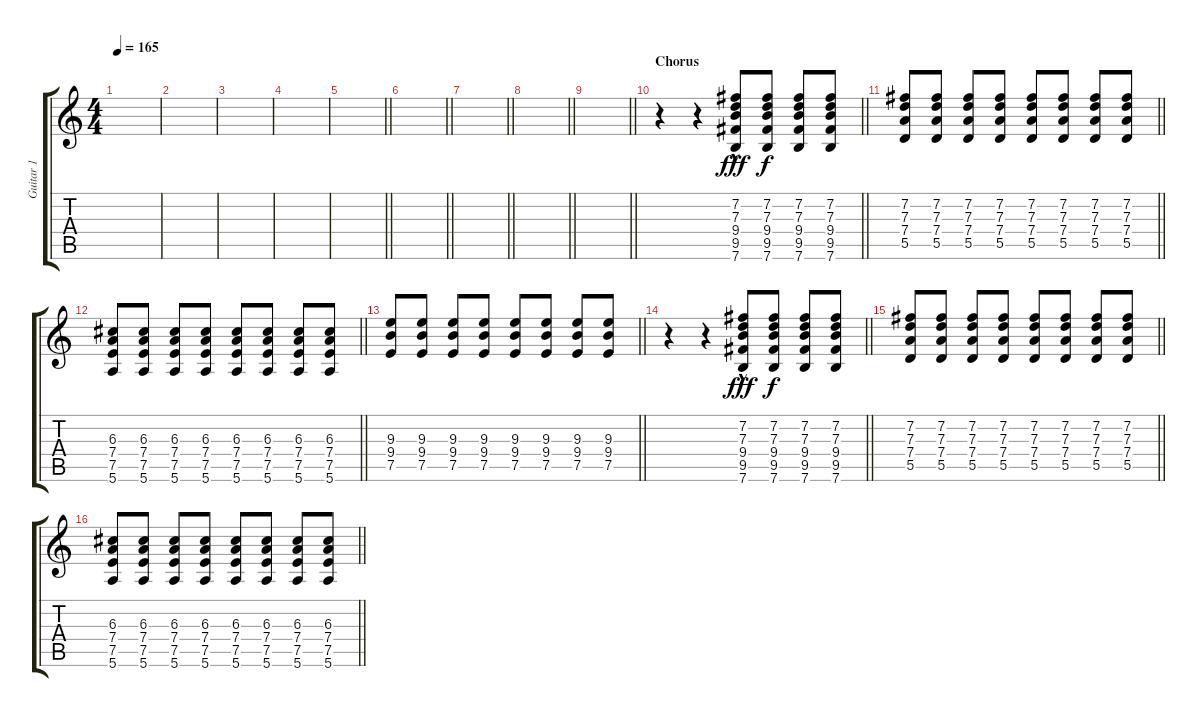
\track ("Guitar 1" "Guitar 1") {instrument distortionguitar}
\staff {score tabs}
\tuning (E4 B3 G3 D3 A2 E2) {hide}
\ts (4 4)
\tempo 165
\clef g2
\ks c
|
|
|
|
\barLineRight lightlight
|
\barLineRight lightlight
|
\barLineRight lightlight
|
\barLineRight lightlight
|
\barLineRight lightlight
|
\section ("" "Chorus")
\barLineRight lightlight
r.4 r.4 (7.2{hac} 7.3{hac} 9.4{hac} 9.5{hac} 7.6{hac}).8{dy fff} (7.2 7.3 9.4 9.5 7.6).8{dy f} (7.2 7.3 9.4 9.5 7.6).8 (7.2 7.3 9.4 9.5 7.6).8 |
\barLineRight lightlight
(7.2 7.3 7.4 5.5).8 (7.2 7.3 7.4 5.5).8 (7.2 7.3 7.4 5.5).8 (7.2 7.3 7.4 5.5).8 (7.2 7.3 7.4 5.5).8 (7.2 7.3 7.4 5.5).8 (7.2 7.3 7.4 5.5).8 (7.2 7.3 7.4 5.5).8 |
\barLineRight lightlight
(6.3 7.4 7.5 5.6).8 (6.3 7.4 7.5 5.6).8 (6.3 7.4 7.5 5.6).8 (6.3 7.4 7.5 5.6).8 (6.3 7.4 7.5 5.6).8 (6.3 7.4 7.5 5.6).8 (6.3 7.4 7.5 5.6).8 (6.3 7.4 7.5 5.6).8 |
\barLineRight lightlight
(9.3 9.4 7.5).8 (9.3 9.4 7.5).8 (9.3 9.4 7.5).8 (9.3 9.4 7.5).8 (9.3 9.4 7.5).8 (9.3 9.4 7.5).8 (9.3 9.4 7.5).8 (9.3 9.4 7.5).8 |
\barLineRight lightlight
r.4 r.4 (7.2{hac} 7.3{hac} 9.4{hac} 9.5{hac} 7.6{hac}).8{dy fff} (7.2 7.3 9.4 9.5 7.6).8{dy f} (7.2 7.3 9.4 9.5 7.6).8 (7.2 7.3 9.4 9.5 7.6).8 |
\barLineRight lightlight
(7.2 7.3 7.4 5.5).8 (7.2 7.3 7.4 5.5).8 (7.2 7.3 7.4 5.5).8 (7.2 7.3 7.4 5.5).8 (7.2 7.3 7.4 5.5).8 (7.2 7.3 7.4 5.5).8 (7.2 7.3 7.4 5.5).8 (7.2 7.3 7.4 5.5).8 |
\barLineRight lightlight
(6.3 7.4 7.5 5.6).8 (6.3 7.4 7.5 5.6).8 (6.3 7.4 7.5 5.6).8 (6.3 7.4 7.5 5.6).8 (6.3 7.4 7.5 5.6).8 (6.3 7.4 7.5 5.6).8 (6.3 7.4 7.5 5.6).8 (6.3 7.4 7.5 5.6).8
